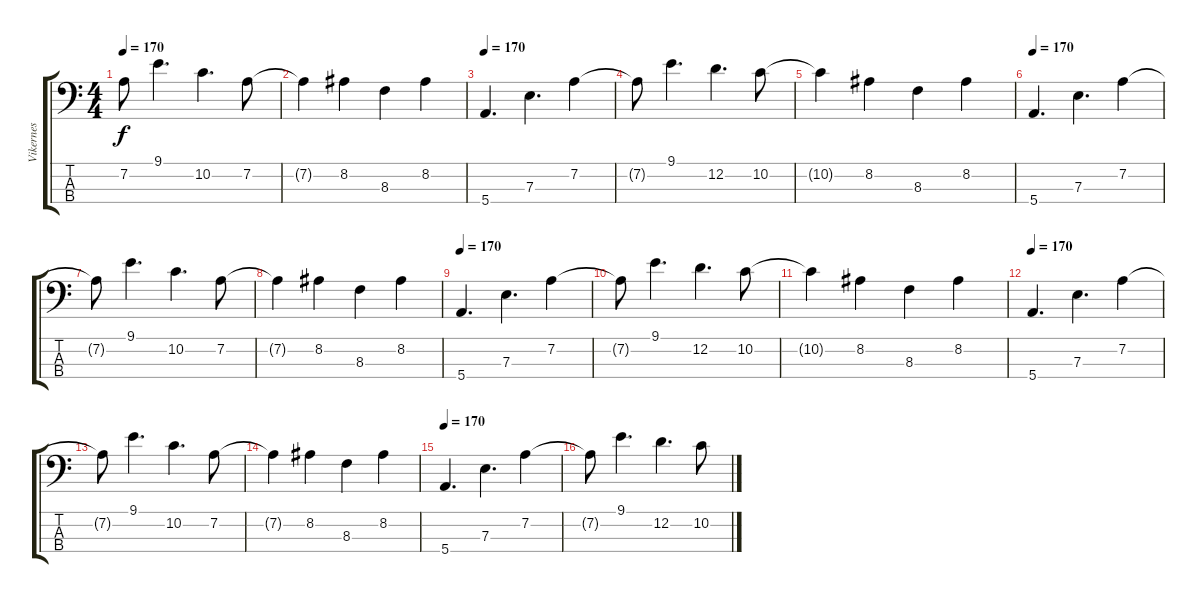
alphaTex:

\track ("Vikernes" "Vikernes") {instrument electricbassfinger}
\staff {score tabs}
\tuning (G2 D2 A1 E1) {hide}
\ts (4 4)
\tempo 170
\clef f4
\ks c
7.2{t}.8{dy f} 9.1.4{d} 10.2.4{d} 7.2.8 |
7.2{t}.4 8.2.4 8.3.4 8.2.4 |
\tempo 170
5.4.4{d} 7.3.4{d} 7.2.4 |
7.2{t}.8 9.1.4{d} 12.2.4{d} 10.2.8 |
10.2{t}.4 8.2.4 8.3.4 8.2.4 |
\tempo 170
5.4.4{d} 7.3.4{d} 7.2.4 |
7.2{t}.8 9.1.4{d} 10.2.4{d} 7.2.8 |
7.2{t}.4 8.2.4 8.3.4 8.2.4 |
\tempo 170
5.4.4{d} 7.3.4{d} 7.2.4 |
7.2{t}.8 9.1.4{d} 12.2.4{d} 10.2.8 |
10.2{t}.4 8.2.4 8.3.4 8.2.4 |
\tempo 170
5.4.4{d} 7.3.4{d} 7.2.4 |
7.2{t}.8 9.1.4{d} 10.2.4{d} 7.2.8 |
7.2{t}.4 8.2.4 8.3.4 8.2.4 |
\tempo 170
5.4.4{d} 7.3.4{d} 7.2.4 |
7.2{t}.8 9.1.4{d} 12.2.4{d} 10.2.8
